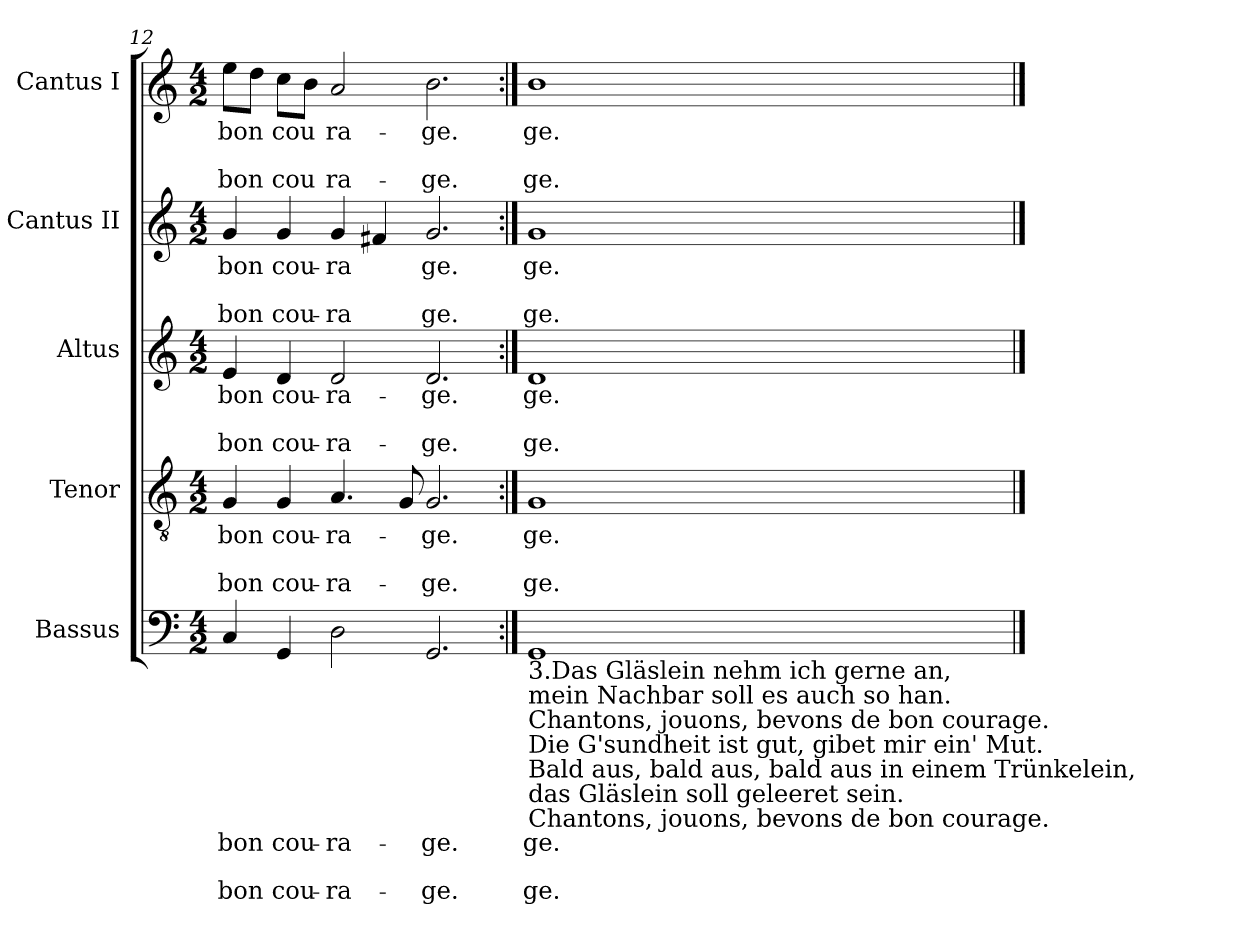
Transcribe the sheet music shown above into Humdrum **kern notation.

**kern	**text	**text	**text	**kern	**text	**text	**text	**kern	**text	**text	**text	**kern	**text	**text	**text	**kern	**text	**text	**text
*part5	*part5	*part5	*part5	*part4	*part4	*part4	*part4	*part3	*part3	*part3	*part3	*part2	*part2	*part2	*part2	*part1	*part1	*part1	*part1
*staff5	*staff5	*staff5	*staff5	*staff4	*staff4	*staff4	*staff4	*staff3	*staff3	*staff3	*staff3	*staff2	*staff2	*staff2	*staff2	*staff1	*staff1	*staff1	*staff1
*I"Bassus	*	*	*	*I"Tenor	*	*	*	*I"Altus	*	*	*	*I"Cantus II	*	*	*	*I"Cantus I	*	*	*
*clefF4	*	*	*	*clefGv2	*	*	*	*clefG2	*	*	*	*clefG2	*	*	*	*clefG2	*	*	*
*k[]	*	*	*	*k[]	*	*	*	*k[]	*	*	*	*k[]	*	*	*	*k[]	*	*	*
*C:	*	*	*	*C:	*	*	*	*C:	*	*	*	*C:	*	*	*	*C:	*	*	*
*M4/2	*	*	*	*M4/2	*	*	*	*M4/2	*	*	*	*M4/2	*	*	*	*M4/2	*	*	*
=12	=12	=12	=12	=12	=12	=12	=12	=12	=12	=12	=12	=12	=12	=12	=12	=12	=12	=12	=12
!	!LO:LY:b	!	!LO:LY:b	!	!LO:LY:b	!	!LO:LY:b	!	!LO:LY:b	!	!LO:LY:b	!	!LO:LY:b	!	!LO:LY:b	!	!LO:LY:b	!	!LO:LY:b
4C	bon	.	bon	4G	bon	.	bon	4e	bon	.	bon	4g	bon	.	bon	8eeL	bon	.	bon
.	.	.	.	.	.	.	.	.	.	.	.	.	.	.	.	8ddJ	.	.	.
!	!LO:LY:b	!	!LO:LY:b	!	!LO:LY:b	!	!LO:LY:b	!	!LO:LY:b	!	!LO:LY:b	!	!LO:LY:b	!	!LO:LY:b	!	!LO:LY:b	!	!LO:LY:b
4GG	cou-	.	-cou-	4G	cou-	.	-cou-	4d	cou-	.	-cou-	4g	cou-	.	-cou-	8ccL	cou	.	cou
!	!	!	!	!	!	!	!	!	!	!	!	!	!	!	!	!	!	!	!LO:LY:b
.	.	.	.	.	.	.	.	.	.	.	.	.	.	.	.	8bJ	.	.	-
!	!LO:LY:b	!	!LO:LY:b	!	!LO:LY:b	!	!LO:LY:b	!	!LO:LY:b	!	!LO:LY:b	!	!LO:LY:b	!	!LO:LY:b	!	!LO:LY:b	!	!LO:LY:b
2D	-ra-	.	-ra-	4.A	-ra-	.	-ra-	2d	-ra-	.	-ra-	4g	-ra	.	ra	2a	ra-	.	-ra-
!	!	!	!	!	!	!	!	!	!	!	!	!	!LO:LY:b	!	!LO:LY:b	!	!	!	!
.	.	.	.	.	.	.	.	.	.	.	.	4f#X	-	.	-	.	.	.	.
.	.	.	.	8G	.	.	.	.	.	.	.	.	.	.	.	.	.	.	.
!	!LO:LY:b	!	!LO:LY:b	!	!LO:LY:b	!	!LO:LY:b	!	!LO:LY:b	!	!LO:LY:b	!	!LO:LY:b	!	!LO:LY:b	!	!LO:LY:b	!	!LO:LY:b
2.GG	-ge.	.	ge.	2.G	-ge.	.	ge.	2.d	-ge.	.	ge.	2.g	ge.	.	ge.	2.b	-ge.	.	ge.
=13:|!	=13:|!	=13:|!	=13:|!	=13:|!	=13:|!	=13:|!	=13:|!	=13:|!	=13:|!	=13:|!	=13:|!	=13:|!	=13:|!	=13:|!	=13:|!	=13:|!	=13:|!	=13:|!	=13:|!
!LO:TX:b:t=3.Das Gläslein nehm ich gerne an,	!	!	!	!	!	!	!	!	!	!	!	!	!	!	!	!	!	!	!
!LO:TX:b:t=mein Nachbar soll es auch so han.	!	!	!	!	!	!	!	!	!	!	!	!	!	!	!	!	!	!	!
!LO:TX:b:t=Chantons, jouons, bevons de bon courage.	!	!	!	!	!	!	!	!	!	!	!	!	!	!	!	!	!	!	!
!LO:TX:b:t=Die G'sundheit ist gut, gibet mir ein' Mut.	!	!	!	!	!	!	!	!	!	!	!	!	!	!	!	!	!	!	!
!LO:TX:b:t=Bald aus, bald aus, bald aus in einem Trünkelein,	!	!	!	!	!	!	!	!	!	!	!	!	!	!	!	!	!	!	!
!LO:TX:b:t=das Gläslein soll geleeret sein.	!	!	!	!	!	!	!	!	!	!	!	!	!	!	!	!	!	!	!
!LO:TX:b:t=Chantons, jouons, bevons de bon courage.	!	!	!	!	!	!	!	!	!	!	!	!	!	!	!	!	!	!	!
!	!LO:LY:b	!	!LO:LY:b	!	!LO:LY:b	!	!LO:LY:b	!	!LO:LY:b	!	!LO:LY:b	!	!LO:LY:b	!	!LO:LY:b	!	!LO:LY:b	!	!LO:LY:b
1GG	ge.	.	ge.	1G	ge.	.	ge.	1d	ge.	.	ge.	1g	ge.	.	ge.	1b	ge.	.	ge.
==	==	==	==	==	==	==	==	==	==	==	==	==	==	==	==	==	==	==	==
*-	*-	*-	*-	*-	*-	*-	*-	*-	*-	*-	*-	*-	*-	*-	*-	*-	*-	*-	*-
